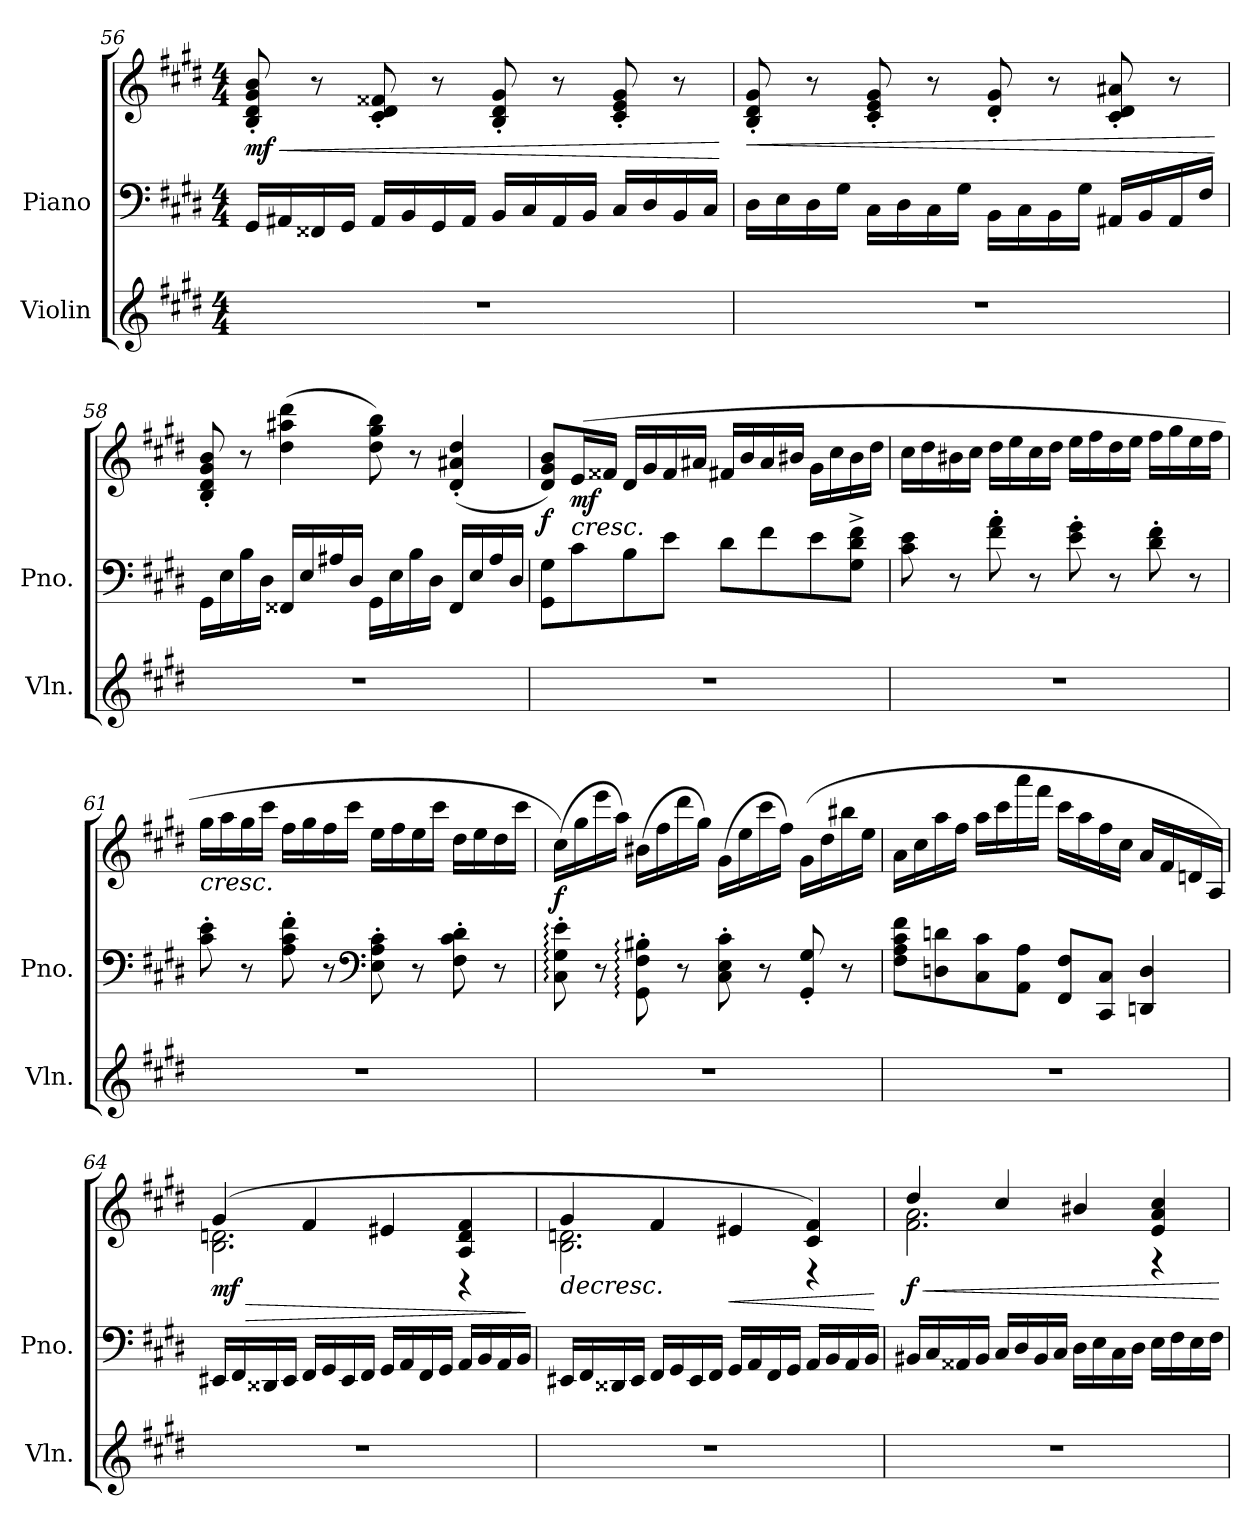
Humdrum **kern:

**kern	**kern	**kern	**dynam
*part2	*part1	*part1	*part1
*staff3	*staff2	*staff1	*staff1/2
*I"Violin	*I"Piano	*	*
*I'Vln.	*I'Pno.	*	*
*clefG2	*clefF4	*clefG2	*
*k[f#c#g#d#]	*k[f#c#g#d#]	*k[f#c#g#d#]	*
*M4/4	*M4/4	*M4/4	*
=56	=56	=56	=56
!	!	!	!LO:HP:b
!	!	!	!LO:DY:n=1:b
1r	16GG#/LL	8B/' 8d#/' 8g#/' 8b/'	< mf
.	16AA#X/	.	.
.	16FF##X/	8r	.
.	16GG#/JJ	.	.
.	16AA#/LL	8c#/' 8d#/' 8f##X/'	.
.	16BB/	.	.
.	16GG#/	8r	.
.	16AA#/JJ	.	.
.	16BB/LL	8B/' 8d#/' 8g#/'	.
.	16C#/	.	.
.	16AA#/	8r	.
.	16BB/JJ	.	.
.	16C#/LL	8c#/' 8e/' 8g#/'	.
.	16D#/	.	.
.	16BB/	8r	.
.	16C#/JJ	.	.
.	.	.	[
!!LO:PB:g=z
=57	=57	=57	=57
!	!	!	!LO:HP:b
1r	16D#\LL	8B/' 8d#/' 8g#/'	<
.	16E\	.	.
.	16D#\	8r	.
.	16G#\JJ	.	.
.	16C#\LL	8c#/' 8e/' 8g#/'	.
.	16D#\	.	.
.	16C#\	8r	.
.	16G#\JJ	.	.
.	16BB\LL	8d#/' 8g#/'	.
.	16C#\	.	.
.	16BB\	8r	.
.	16G#\JJ	.	.
.	16AA#X/LL	8c#/' 8d#/' 8a#X/'	.
.	16BB/	.	.
.	16AA#/	8r	.
.	16F#/JJ	.	.
.	.	.	[
=58	=58	=58	=58
1r	16GG#\LL	8B/' 8d#/' 8g#/' 8b/'	.
.	16E\	.	.
.	16B\	8r	.
.	16D#\JJ	.	.
.	16FF##X/LL	(>4dd#\ 4aa#X\ 4ddd#\	.
.	16E/	.	.
.	16A#X/	.	.
.	16D#/JJ	.	.
.	16GG#\LL	8dd#\ 8gg#\ 8bb\)	.
.	16E\	.	.
.	16B\	8r	.
.	16D#\JJ	.	.
.	16FF##/LL	(<4d#/' 4a#X/' 4dd#/'	.
.	16E/	.	.
.	16A#/	.	.
.	16D#/JJ	.	.
!!LO:LB:g=z
=59	=59	=59	=59
!	!	!	!LO:DY:b
1r	8GG#\ 8G#\L	8d#/ 8g#/ 8b/L)	f
!	!	!LO:TX:b:i:t=cresc.	!
!	!	!	!LO:DY:b
.	8c#\	(>16e/L	mf
.	.	16f##X/JJ	.
.	8B\	16d#/LL	.
.	.	16g#/	.
.	8e\J	16f##/	.
.	.	16a#X/JJ	.
.	8d#\L	16f#X/LL	.
.	.	16b/	.
.	8f#\	16a#/	.
.	.	16b#X/JJ	.
.	8e\	16g#\LL	.
.	.	16cc#\	.
.	8G#\^ 8d#\^ 8f#\^J	16b#\	.
.	.	16dd#\JJ	.
=60	=60	=60	=60
1r	8c#\ 8e\	16cc#\LL	.
.	.	16dd#\	.
.	8r	16b#X\	.
.	.	16cc#\JJ	.
.	8f#\' 8a\'	16dd#\LL	.
.	.	16ee\	.
.	8r	16cc#\	.
.	.	16dd#\JJ	.
.	8e\' 8g#\'	16ee\LL	.
.	.	16ff#\	.
.	8r	16dd#\	.
.	.	16ee\JJ	.
.	8d#\' 8f#\'	16ff#\LL	.
.	.	16gg#\	.
.	8r	16ee\	.
.	.	16ff#\JJ	.
!!LO:LB:g=z
=61	=61	=61	=61
!	!	!LO:TX:b:i:t=cresc.	!
1r	8c#\' 8e\'	16gg#\LL	.
.	.	16aa\	.
.	8r	16gg#\	.
.	.	16ccc#\JJ	.
.	8A\' 8c#\' 8f#\'	16ff#\LL	.
.	.	16gg#\	.
.	8r	16ff#\	.
.	.	16ccc#\JJ	.
*	*clefF4	*	*
.	8E\' 8A\' 8c#\'	16ee\LL	.
.	.	16ff#\	.
.	8r	16ee\	.
.	.	16ccc#\JJ	.
.	8F#\' 8c#\' 8d#\'	16dd#\LL	.
.	.	16ee\	.
.	8r	16dd#\	.
.	.	16ccc#\JJ	.
=62	=62	=62	=62
!	!	!	!LO:DY:b
1r	8C#\:' 8G#\:' 8e\:'	(>16cc#\LL)	f
.	.	16gg#\	.
.	8r	16eee\	.
.	.	16aa\JJ)	.
.	8GG#\:' 8F#\:' 8B#X\:'	(>16b#X\LL	.
.	.	16ff#\	.
.	8r	16ddd#\	.
.	.	16gg#\JJ)	.
.	8C#\' 8E\' 8c#\'	(>16g#\LL	.
.	.	16ee\	.
.	8r	16ccc#\	.
.	.	16ff#\JJ)	.
.	8GG#/' 8G#/'	(>16g#\LL	.
.	.	16dd#\	.
.	8r	16bb#X\	.
.	.	16ee\JJ	.
!!LO:LB:g=z
=63	=63	=63	=63
1r	8F#\ 8A\ 8c#\ 8f#\L	16a\LL	.
.	.	16cc#\	.
.	8Dn\ 8dn\	16aa\	.
.	.	16ff#\JJ	.
.	8C#\ 8c#\	16aa\LL	.
.	.	16ccc#\	.
.	8AA\ 8A\J	16aaa\	.
.	.	16fff#\JJ	.
.	8FF#/ 8F#/L	16ccc#\LL	.
.	.	16aa\	.
.	8CC#/ 8C#/J	16ff#\	.
.	.	16cc#\JJ	.
.	4DDn/ 4D/	16a/LL	.
.	.	16f#/	.
.	.	16dn/	.
.	.	16A/JJ)	.
=64	=64	=64	=64
!	!	!	!LO:HP:b
*	*	*^	*
!	!	!	!	!LO:DY:n=1:b
1r	16EE#X/LL	(>4g#/	2.B\ 2.dn\	> mf
.	16FF#/	.	.	.
.	16DD##X/	.	.	.
.	16EE#/JJ	.	.	.
.	16FF#/LL	4f#/	.	.
.	16GG#/	.	.	.
.	16EE#/	.	.	.
.	16FF#/JJ	.	.	.
.	16GG#/LL	4e#X/	.	.
.	16AA/	.	.	.
.	16FF#/	.	.	.
.	16GG#/JJ	.	.	.
.	16AA/LL	4A/ 4d/ 4f#/	4r	.
.	16BB/	.	.	.
.	16AA/	.	.	.
.	16BB/JJ	.	.	.
*	*	*v	*v	*
.	.	.	]
!!LO:LB:g=z
=65	=65	=65	=65
!	!	!	!LO:HP:b
*	*	*^	*
1r	16EE#X/LL	4g#/	2.B\ 2.dn\	>
.	16FF#/	.	.	.
.	16DD##X/	.	.	.
.	16EE#/JJ	.	.	.
.	16FF#/LL	4f#/	.	.
.	16GG#/	.	.	.
.	16EE#/	.	.	.
.	16FF#/JJ	.	.	.
!	!	!	!	!LO:HP:b
.	16GG#/LL	4e#X/	.	<
.	16AA/	.	.	.
.	16FF#/	.	.	.
.	16GG#/JJ	.	.	.
.	16AA/LL	4c#/ 4f#/)	4r	.
.	16BB/	.	.	.
.	16AA/	.	.	.
.	16BB/JJ	.	.	.
*	*	*v	*v	*
.	.	.	] [
=66	=66	=66	=66
!	!	!	!LO:HP:b
*	*	*^	*
!	!	!	!	!LO:DY:n=1:b
1r	16BB#X/LL	4dd#/	2.f#\ 2.a\	< f
.	16C#/	.	.	.
.	16AA##X/	.	.	.
.	16BB#/JJ	.	.	.
.	16C#/LL	4cc#/	.	.
.	16D#/	.	.	.
.	16BB#/	.	.	.
.	16C#/JJ	.	.	.
.	16D#\LL	4b#X/	.	.
.	16E\	.	.	.
.	16C#\	.	.	.
.	16D#\JJ	.	.	.
.	16E\LL	4e/ 4a/ 4cc#/	4r	.
.	16F#\	.	.	.
.	16E\	.	.	.
.	16F#\JJ	.	.	.
*	*	*v	*v	*
.	.	.	[
=	=	=	=
*-	*-	*-	*-
